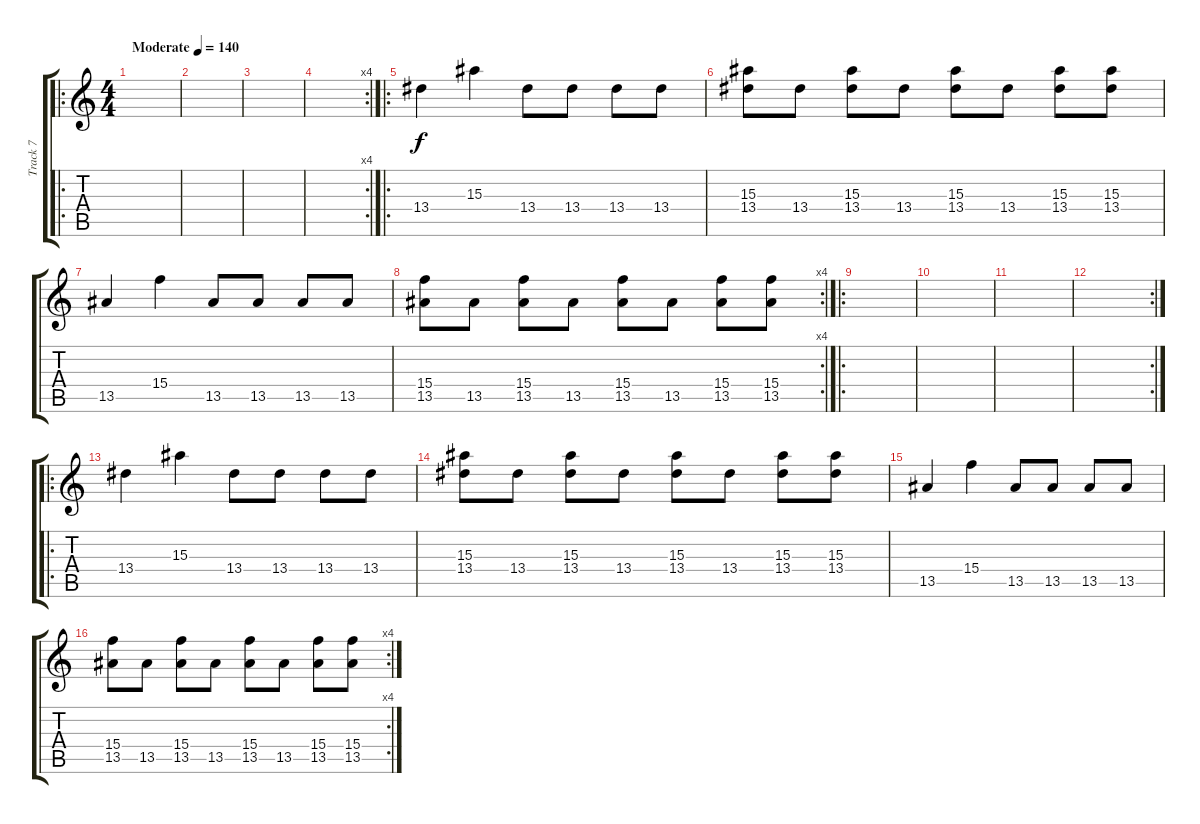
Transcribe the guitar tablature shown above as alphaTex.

\track ("Track 7" "Track 7") {instrument acousticguitarsteel}
\staff {score tabs}
\tuning (E4 B3 G3 D3 A2 E2) {hide}
\ro
\ts (4 4)
\tempo (140 "Moderate")
\clef g2
\ks c
|
|
|
\rc 4
|
\ro
13.4.4 15.3.4 13.4.8 13.4.8 13.4.8 13.4.8 |
(15.3 13.4).8 13.4.8 (15.3 13.4).8 13.4.8 (15.3 13.4).8 13.4.8 (15.3 13.4).8 (15.3 13.4).8 |
13.5.4 15.4.4 13.5.8 13.5.8 13.5.8 13.5.8 |
\rc 4
(15.4 13.5).8 13.5.8 (15.4 13.5).8 13.5.8 (15.4 13.5).8 13.5.8 (15.4 13.5).8 (15.4 13.5).8 |
\ro
|
|
|
\rc 2
|
\ro
13.4.4 15.3.4 13.4.8 13.4.8 13.4.8 13.4.8 |
(15.3 13.4).8 13.4.8 (15.3 13.4).8 13.4.8 (15.3 13.4).8 13.4.8 (15.3 13.4).8 (15.3 13.4).8 |
13.5.4 15.4.4 13.5.8 13.5.8 13.5.8 13.5.8 |
\rc 4
(15.4 13.5).8 13.5.8 (15.4 13.5).8 13.5.8 (15.4 13.5).8 13.5.8 (15.4 13.5).8 (15.4 13.5).8
